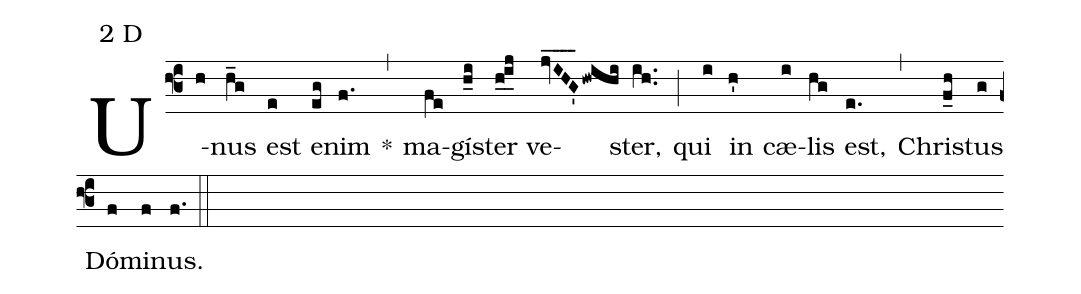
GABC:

mode:2 D;
%%
(f3) U(h)nus(h_g) est(e) e(eg)nim(f.) *(,) ma(fe)gí(h_i)ster(h_0i_0j) ve(jv_I_H_G'_3hwihi)ster,(ih..) (;) qui(i) in(h') cæ(i)lis(hg) est,(e.) (,) Chri(f_h)stus(g) Dó(f)mi(f)nus.(f.) (::)
